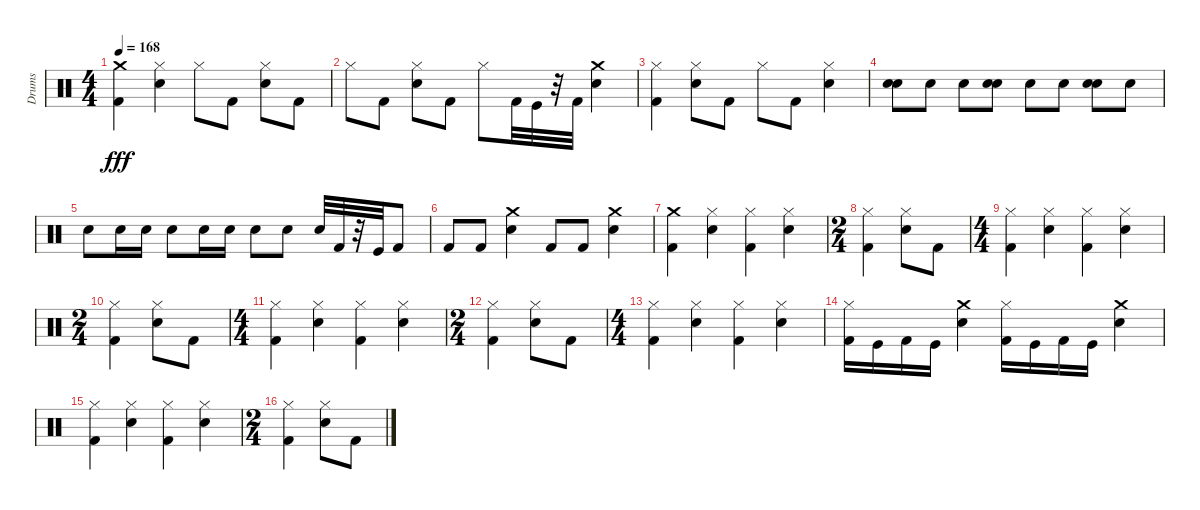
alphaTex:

\track ("Drums" "Drums") {instrument percussion}
\staff {score}
\articulation defaults
\ts (4 4)
\tempo 168
\clef neutral
\ks c
("Kick (hit) 2" "Crash medium (hit)").4{dy fff} ("Hi-Hat (closed)" "Snare (hit) 2").4 "Hi-Hat (closed)".8 "Kick (hit) 2".8 ("Snare (hit) 2" "Hi-Hat (closed)").8 "Kick (hit) 2".8 |
"Hi-Hat (closed)".8 "Kick (hit) 2".8 ("Snare (hit) 2" "Hi-Hat (closed)").8 "Kick (hit) 2".8 "Hi-Hat (closed)".8 "Kick (hit) 2".32 "Kick (hit)".32 r.32 "Kick (hit) 2".32 ("Crash medium (hit)" "Snare (hit) 2").4 |
("Hi-Hat (closed)" "Kick (hit) 2").4 ("Snare (hit) 2" "Hi-Hat (closed)").8 "Kick (hit) 2".8 "Hi-Hat (closed)".8 "Kick (hit) 2".8 ("Snare (hit) 2" "Hi-Hat (closed)").4 |
("Snare (hit) 2" "Snare (hit) 2").8 "Snare (hit) 2".8 "Snare (hit) 2".8 ("Snare (hit) 2" "Snare (hit) 2").8 "Snare (hit) 2".8 "Snare (hit) 2".8 ("Snare (hit) 2" "Snare (hit) 2").8 "Snare (hit) 2".8 |
"Snare (hit) 2".8 "Snare (hit) 2".16 "Snare (hit) 2".16 "Snare (hit) 2".8 "Snare (hit) 2".16 "Snare (hit) 2".16 "Snare (hit) 2".8 "Snare (hit) 2".8 "Snare (hit) 2".32 "Kick (hit) 2".32 r.32 "Kick (hit)".32 "Kick (hit) 2".8 |
"Kick (hit) 2".8 "Kick (hit) 2".8 ("Crash medium (hit)" "Snare (hit) 2").4 "Kick (hit) 2".8 "Kick (hit) 2".8 ("Crash medium (hit)" "Snare (hit) 2").4 |
("Kick (hit) 2" "Crash medium (hit)").4 ("Hi-Hat (closed)" "Snare (hit) 2").4 ("Hi-Hat (closed)" "Kick (hit) 2").4 ("Snare (hit) 2" "Hi-Hat (closed)").4 |
\ts (2 4)
("Hi-Hat (closed)" "Kick (hit) 2").4 ("Snare (hit) 2" "Hi-Hat (closed)").8 "Kick (hit) 2".8 |
\ts (4 4)
("Kick (hit) 2" "Hi-Hat (closed)").4 ("Snare (hit) 2" "Hi-Hat (closed)").4 ("Kick (hit) 2" "Hi-Hat (closed)").4 ("Snare (hit) 2" "Hi-Hat (closed)").4 |
\ts (2 4)
("Hi-Hat (closed)" "Kick (hit) 2").4 ("Snare (hit) 2" "Hi-Hat (closed)").8 "Kick (hit) 2".8 |
\ts (4 4)
("Kick (hit) 2" "Hi-Hat (closed)").4 ("Snare (hit) 2" "Hi-Hat (closed)").4 ("Kick (hit) 2" "Hi-Hat (closed)").4 ("Snare (hit) 2" "Hi-Hat (closed)").4 |
\ts (2 4)
("Hi-Hat (closed)" "Kick (hit) 2").4 ("Snare (hit) 2" "Hi-Hat (closed)").8 "Kick (hit) 2".8 |
\ts (4 4)
("Kick (hit) 2" "Hi-Hat (closed)").4 ("Snare (hit) 2" "Hi-Hat (closed)").4 ("Kick (hit) 2" "Hi-Hat (closed)").4 ("Snare (hit) 2" "Hi-Hat (closed)").4 |
("Hi-Hat (closed)" "Kick (hit) 2").16 "Kick (hit)".16 "Kick (hit) 2".16 "Kick (hit)".16 ("Crash medium (hit)" "Snare (hit) 2").4 ("Hi-Hat (closed)" "Kick (hit) 2").16 "Kick (hit)".16 "Kick (hit) 2".16 "Kick (hit)".16 ("Crash medium (hit)" "Snare (hit) 2").4 |
("Kick (hit) 2" "Hi-Hat (closed)").4 ("Snare (hit) 2" "Hi-Hat (closed)").4 ("Kick (hit) 2" "Hi-Hat (closed)").4 ("Snare (hit) 2" "Hi-Hat (closed)").4 |
\ts (2 4)
("Hi-Hat (closed)" "Kick (hit) 2").4 ("Snare (hit) 2" "Hi-Hat (closed)").8 "Kick (hit) 2".8
